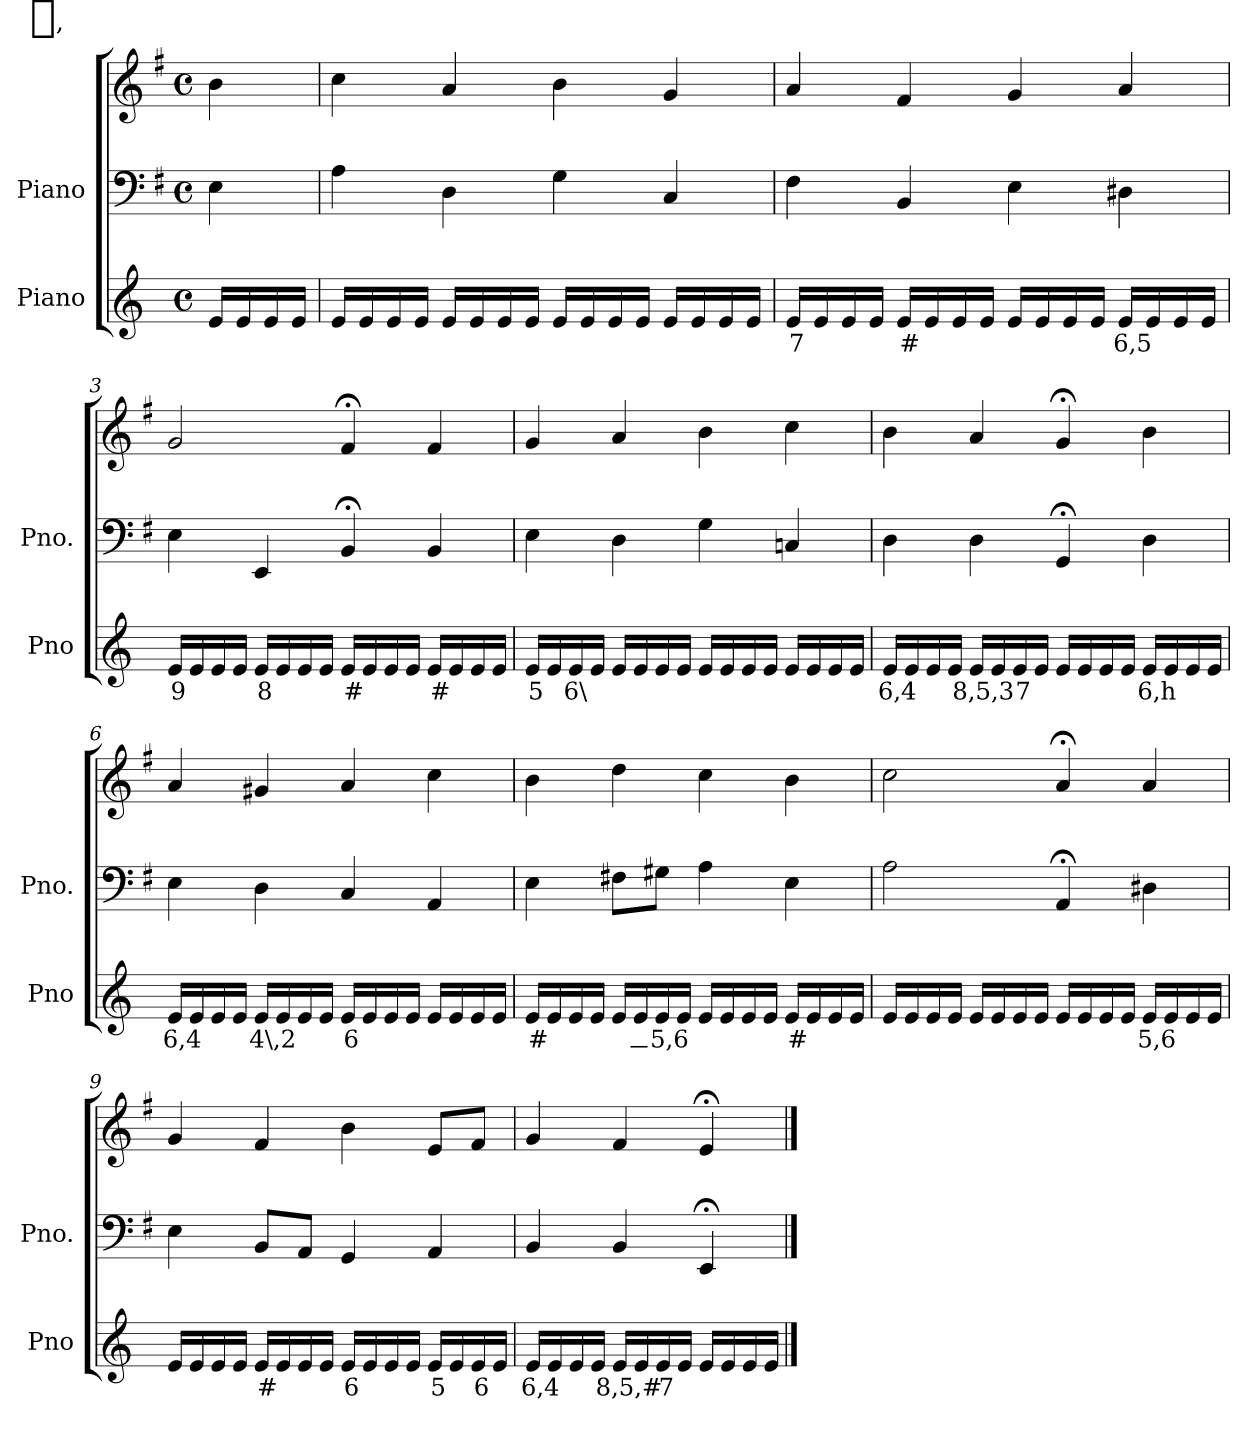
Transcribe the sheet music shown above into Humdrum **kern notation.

**kern	**text	**kern	**kern
*part2	*part2	*part1	*part1
*staff3	*staff3	*staff2	*staff1
*I"Piano	*	*I"Piano	*
*I'Pno	*	*I'Pno.	*
*clefG2	*	*clefF4	*clefG2
*k[]	*	*k[f#]	*k[f#]
*M4/4	*	*M4/4	*M4/4
*met(c)	*	*met(c)	*met(c)
=	=	=	=
16e/LL	.	4E\	4b\
16e/	.	.	.
16e/	.	.	.
16e/JJ	.	.	.
=1	=1	=1	=1
16e/LL	.	4A\	4cc\
16e/	.	.	.
16e/	.	.	.
16e/JJ	.	.	.
16e/LL	.	4D\	4a/
16e/	.	.	.
16e/	.	.	.
16e/JJ	.	.	.
16e/LL	.	4G\	4b\
16e/	.	.	.
16e/	.	.	.
16e/JJ	.	.	.
16e/LL	.	4C/	4g/
16e/	.	.	.
16e/	.	.	.
16e/JJ	.	.	.
=2	=2	=2	=2
!	!LO:LY:b	!	!
16e/LL	7	4F#\	4a/
16e/	.	.	.
16e/	.	.	.
16e/JJ	.	.	.
!	!LO:LY:b	!	!
16e/LL	#	4BB/	4f#/
16e/	.	.	.
16e/	.	.	.
16e/JJ	.	.	.
16e/LL	.	4E\	4g/
16e/	.	.	.
16e/	.	.	.
16e/JJ	.	.	.
!	!LO:LY:b	!	!
16e/LL	6,5	4D#X\	4a/
16e/	.	.	.
16e/	.	.	.
16e/JJ	.	.	.
=3	=3	=3	=3
!	!LO:LY:b	!	!
16e/LL	9	4E\	2g/
16e/	.	.	.
16e/	.	.	.
16e/JJ	.	.	.
!	!LO:LY:b	!	!
16e/LL	8	4EE/	.
16e/	.	.	.
16e/	.	.	.
16e/JJ	.	.	.
!	!LO:LY:b	!	!
16e/LL	#	4BB;</	4f#;</
16e/	.	.	.
16e/	.	.	.
16e/JJ	.	.	.
!	!LO:LY:b	!	!
16e/LL	#	4BB/	4f#/
16e/	.	.	.
16e/	.	.	.
16e/JJ	.	.	.
=4	=4	=4	=4
!	!LO:LY:b	!	!
16e/LL	5	4E\	4g/
16e/	.	.	.
!	!LO:LY:b	!	!
16e/	6\	.	.
16e/JJ	.	.	.
16e/LL	.	4D\	4a/
16e/	.	.	.
16e/	.	.	.
16e/JJ	.	.	.
16e/LL	.	4G\	4b\
16e/	.	.	.
16e/	.	.	.
16e/JJ	.	.	.
16e/LL	.	4Cn/	4cc\
16e/	.	.	.
16e/	.	.	.
16e/JJ	.	.	.
=5	=5	=5	=5
!	!LO:LY:b	!	!
16e/LL	6,4	4D\	4b\
16e/	.	.	.
16e/	.	.	.
16e/JJ	.	.	.
!	!LO:LY:b	!	!
16e/LL	8,5,3	4D\	4a/
16e/	.	.	.
!	!LO:LY:b	!	!
16e/	7	.	.
16e/JJ	.	.	.
16e/LL	.	4GG;</	4g;</
16e/	.	.	.
16e/	.	.	.
16e/JJ	.	.	.
!	!LO:LY:b	!	!
16e/LL	6,h	4D\	4b\
16e/	.	.	.
16e/	.	.	.
16e/JJ	.	.	.
=6	=6	=6	=6
!	!LO:LY:b	!	!
16e/LL	6,4	4E\	4a/
16e/	.	.	.
16e/	.	.	.
16e/JJ	.	.	.
!	!LO:LY:b	!	!
16e/LL	4\,2	4D\	4g#X/
16e/	.	.	.
16e/	.	.	.
16e/JJ	.	.	.
!	!LO:LY:b	!	!
16e/LL	6	4C/	4a/
16e/	.	.	.
16e/	.	.	.
16e/JJ	.	.	.
16e/LL	.	4AA/	4cc\
16e/	.	.	.
16e/	.	.	.
16e/JJ	.	.	.
=7	=7	=7	=7
!	!LO:LY:b	!	!
16e/LL	#	4E\	4b\
16e/	.	.	.
16e/	.	.	.
16e/JJ	.	.	.
!	!LO:LY:b	!	!
16e/LL	_,_	8F#X\L	4dd\
16e/	.	.	.
!	!LO:LY:b	!	!
16e/	5,6	8G#X\J	.
16e/JJ	.	.	.
16e/LL	.	4A\	4cc\
16e/	.	.	.
16e/	.	.	.
16e/JJ	.	.	.
!	!LO:LY:b	!	!
16e/LL	#	4E\	4b\
16e/	.	.	.
16e/	.	.	.
16e/JJ	.	.	.
=8	=8	=8	=8
16e/LL	.	2A\	2cc\
16e/	.	.	.
16e/	.	.	.
16e/JJ	.	.	.
16e/LL	.	.	.
16e/	.	.	.
16e/	.	.	.
16e/JJ	.	.	.
16e/LL	.	4AA;</	4a;</
16e/	.	.	.
16e/	.	.	.
16e/JJ	.	.	.
!	!LO:LY:b	!	!
16e/LL	5,6	4D#X\	4a/
16e/	.	.	.
16e/	.	.	.
16e/JJ	.	.	.
=9	=9	=9	=9
16e/LL	.	4E\	4g/
16e/	.	.	.
16e/	.	.	.
16e/JJ	.	.	.
!	!LO:LY:b	!	!
16e/LL	#	8BB/L	4f#/
16e/	.	.	.
16e/	.	8AA/J	.
16e/JJ	.	.	.
!	!LO:LY:b	!	!
16e/LL	6	4GG/	4b\
16e/	.	.	.
16e/	.	.	.
16e/JJ	.	.	.
!	!LO:LY:b	!	!
16e/LL	5	4AA/	8e/L
16e/	.	.	.
!	!LO:LY:b	!	!
16e/	6	.	8f#/J
16e/JJ	.	.	.
=10	=10	=10	=10
!	!LO:LY:b	!	!
16e/LL	6,4	4BB/	4g/
16e/	.	.	.
16e/	.	.	.
16e/JJ	.	.	.
!	!LO:LY:b	!	!
16e/LL	8,5,#	4BB/	4f#/
16e/	.	.	.
!	!LO:LY:b	!	!
16e/	7	.	.
16e/JJ	.	.	.
16e/LL	.	4EE;</	4e;</
16e/	.	.	.
16e/	.	.	.
16e/JJ	.	.	.
==	==	==	==
*-	*-	*-	*-
